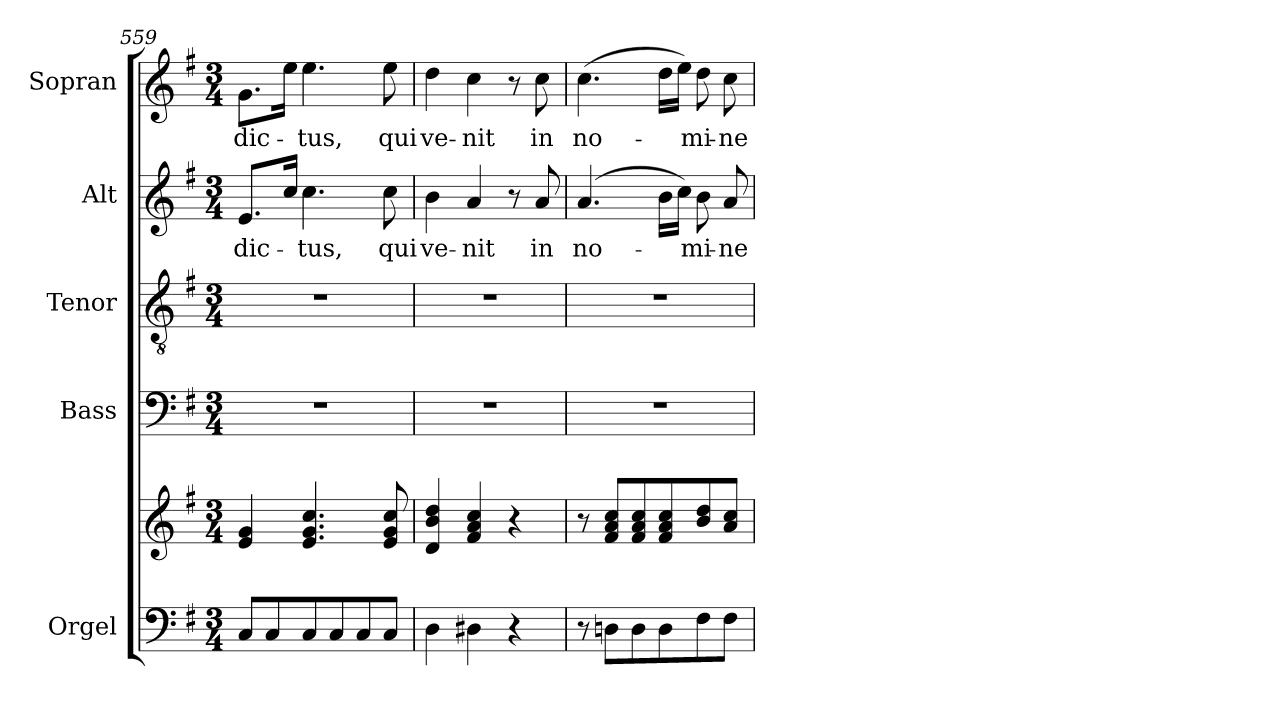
**kern	**kern	**kern	**kern	**kern	**text	**kern	**text
*part5	*part5	*part4	*part3	*part2	*part2	*part1	*part1
*staff6	*staff5	*staff4	*staff3	*staff2	*staff2	*staff1	*staff1
*I"Orgel	*	*I"Bass	*I"Tenor	*I"Alt	*	*I"Sopran	*
*I'Org.	*	*I'B.	*I'T.	*I'A.	*	*I'S.	*
*clefF4	*clefG2	*clefF4	*clefGv2	*clefG2	*	*clefG2	*
*k[f#]	*k[f#]	*k[f#]	*k[f#]	*k[f#]	*	*k[f#]	*
*G:	*G:	*G:	*G:	*G:	*	*G:	*
*M3/4	*M3/4	*M3/4	*M3/4	*M3/4	*	*M3/4	*
=559	=559	=559	=559	=559	=559	=559	=559
!	!	!	!	!	!LO:LY:b	!	!LO:LY:b
8C/L	4e/ 4g/	2.r	2.r	8.e/L	-dic-	8.g\L	-dic-
8C/	.	.	.	.	.	.	.
.	.	.	.	16cc/Jk	.	16ee\Jk	.
!	!	!	!	!	!LO:LY:b	!	!LO:LY:b
8C/	4.e/ 4.g/ 4.cc/	.	.	4.cc\	-tus,	4.ee\	-tus,
8C/	.	.	.	.	.	.	.
8C/	.	.	.	.	.	.	.
!	!	!	!	!	!LO:LY:b	!	!LO:LY:b
8C/J	8e/ 8g/ 8cc/	.	.	8cc\	qui	8ee\	qui
=560	=560	=560	=560	=560	=560	=560	=560
!	!	!	!	!	!LO:LY:b	!	!LO:LY:b
4D\	4d/ 4b/ 4dd/	2.r	2.r	4b\	ve-	4dd\	ve-
!	!	!	!	!	!LO:LY:b	!	!LO:LY:b
4D#X\	4f#/ 4a/ 4cc/	.	.	4a/	-nit	4cc\	-nit
4r	4r	.	.	8r	.	8r	.
!	!	!	!	!	!LO:LY:b	!	!LO:LY:b
.	.	.	.	8a/	in	8cc\	in
=561	=561	=561	=561	=561	=561	=561	=561
!	!	!	!	!	!LO:LY:b	!	!LO:LY:b
8r	8r	2.r	2.r	(4.a/	no-	(>4.cc\	no-
8Dn\L	8f#/ 8a/ 8cc/L	.	.	.	.	.	.
8D\	8f#/ 8a/ 8cc/	.	.	.	.	.	.
8D\	8f#/ 8a/ 8cc/	.	.	16b\LL	.	16dd\LL	.
.	.	.	.	16cc\JJ)	.	16ee\JJ)	.
!	!	!	!	!	!LO:LY:b	!	!LO:LY:b
8F#\	8b/ 8dd/	.	.	8b\	-mi-	8dd\	-mi-
!	!	!	!	!	!LO:LY:b	!	!LO:LY:b
8F#\J	8a/ 8cc/J	.	.	8a/	-ne	8cc\	-ne
=	=	=	=	=	=	=	=
*-	*-	*-	*-	*-	*-	*-	*-
